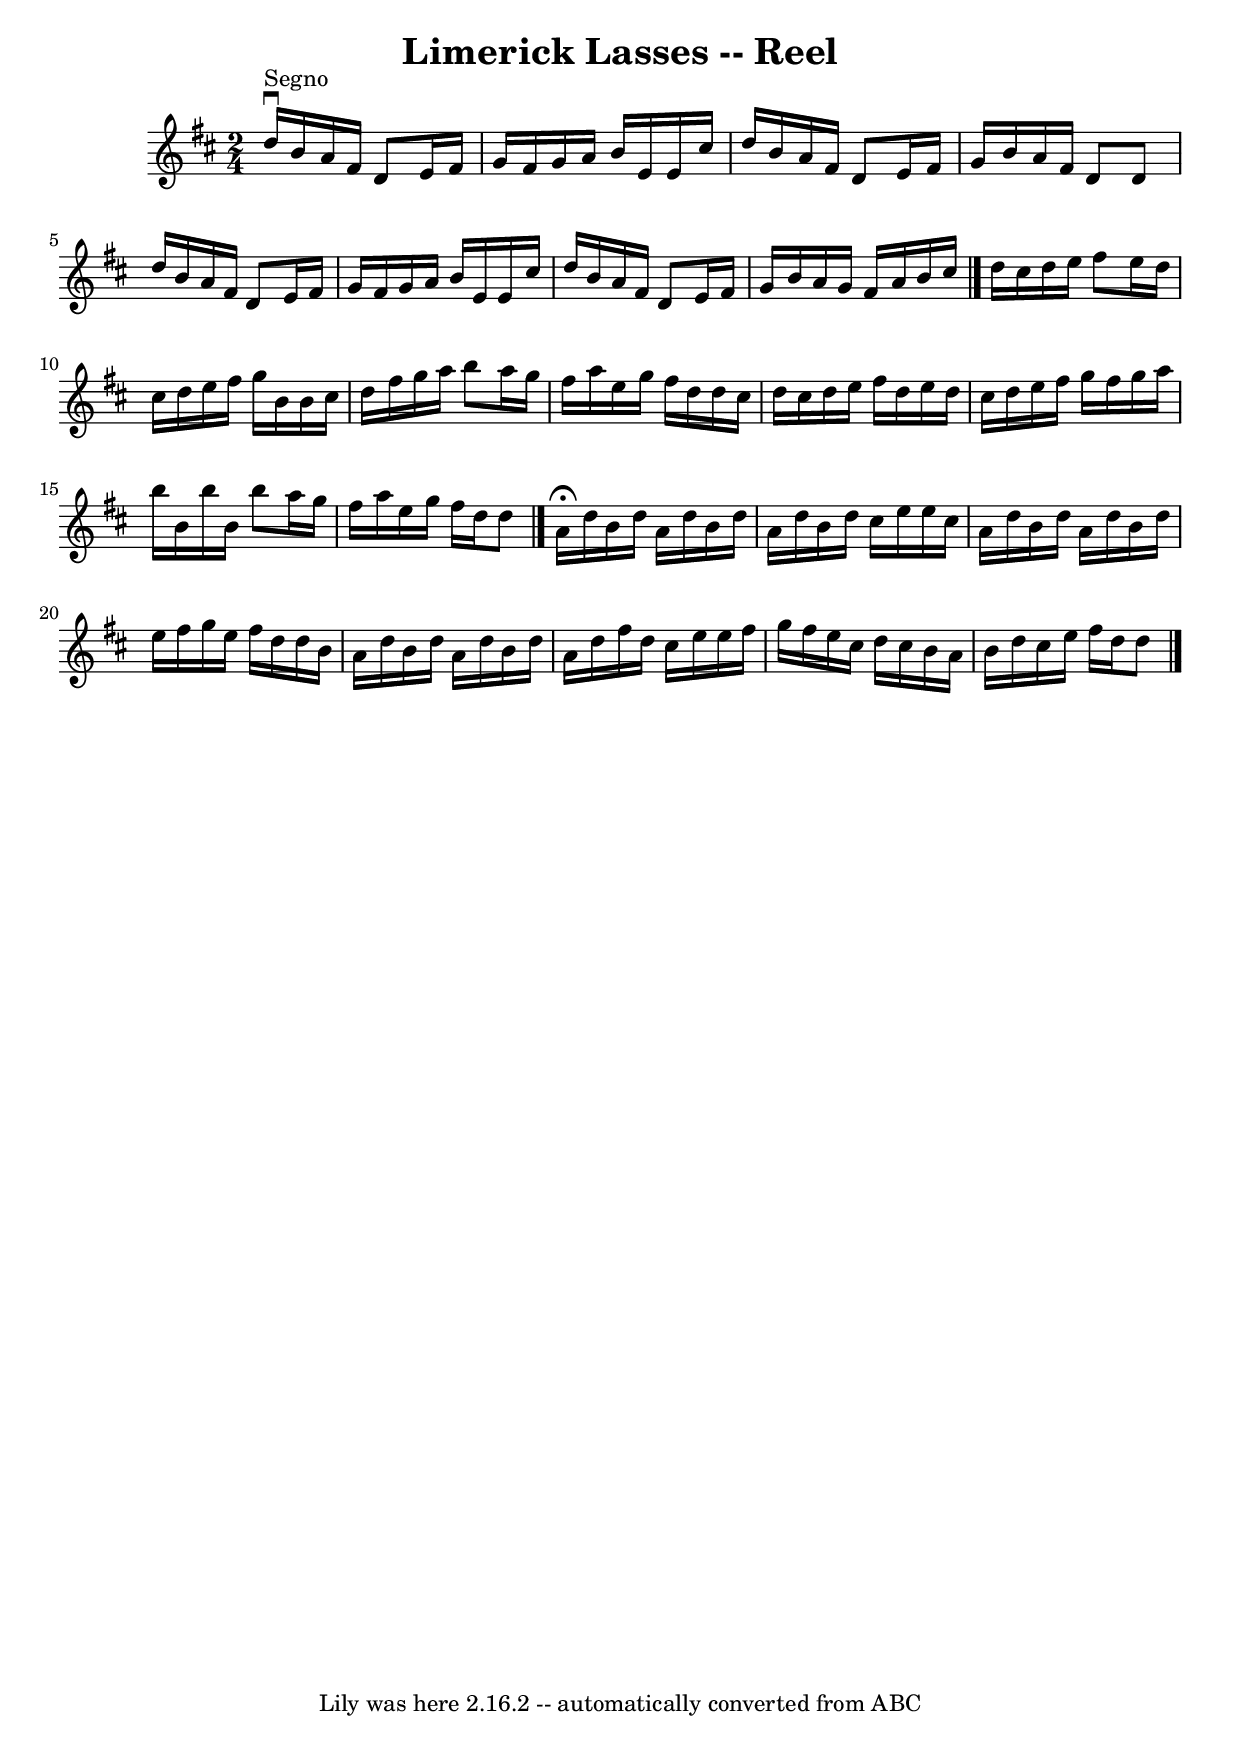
\version "2.7.40"
\include "Mammoth.ily"
\header {
	%% book = "Ryan's Mammoth Collection"
	crossRefNumber = "1"
	footnotes = ""
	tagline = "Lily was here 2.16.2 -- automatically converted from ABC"
	title = "Limerick Lasses -- Reel"
}
voicedefault =  {


\time 2/4 \key d \major   \bar "|." d''16^"Segno"^\downbow b'16 a'16    
fis'16 d'8 e'16 fis'16  |
 g'16 fis'16 g'16 a'16    
b'16 e'16 e'16 cis''16  |
 d''16 b'16 a'16 fis'16    
d'8 e'16 fis'16  |
 g'16 b'16 a'16 fis'16 d'8 d'8  
|
 d''16 b'16 a'16 fis'16 d'8 e'16 fis'16  |
 
 g'16 fis'16 g'16 a'16 b'16 e'16 e'16 cis''16  |
   
d''16 b'16 a'16 fis'16 d'8 e'16 fis'16  |
 g'16    
b'16 a'16 g'16 fis'16 a'16 b'16 cis''16  \bar "|." d''16  
 cis''16 d''16 e''16 fis''8 e''16 d''16  |
 cis''16    
d''16 e''16 fis''16 g''16 b'16 b'16 cis''16  |
 d''16 
 fis''16 g''16 a''16 b''8 a''16 g''16  |
 fis''16    
a''16 e''16 g''16 fis''16 d''16 d''16 cis''16  |
     
d''16 cis''16 d''16 e''16 fis''16 d''16 e''16 d''16  
|
 cis''16 d''16 e''16 fis''16 g''16 fis''16 g''16    
a''16  |
 b''16 b'16 b''16 b'16 b''8 a''16 g''16  
|
 fis''16 a''16 e''16 g''16 fis''16 d''16 d''8    
\bar "|." a'16^\fermata d''16 b'16 d''16 a'16 d''16 b'16  
 d''16  |
 a'16 d''16 b'16 d''16 cis''16 e''16 e''16 
 cis''16  |
 a'16 d''16 b'16 d''16 a'16 d''16 b'16  
 d''16  |
 e''16 fis''16 g''16 e''16 fis''16 d''16    
d''16 b'16  |
 a'16 d''16 b'16 d''16 a'16 d''16    
b'16 d''16  |
 a'16 d''16 fis''16 d''16 cis''16 e''16 
 e''16 fis''16  |
 g''16 fis''16 e''16 cis''16 d''16   
 cis''16 b'16 a'16  |
 b'16 d''16 cis''16 e''16    
fis''16 d''16 d''8    \bar "|."   
}

\score{
    <<

	\context Staff="default"
	{
	    \voicedefault 
	}

    >>
	\layout {
	}
	\midi {}
}
